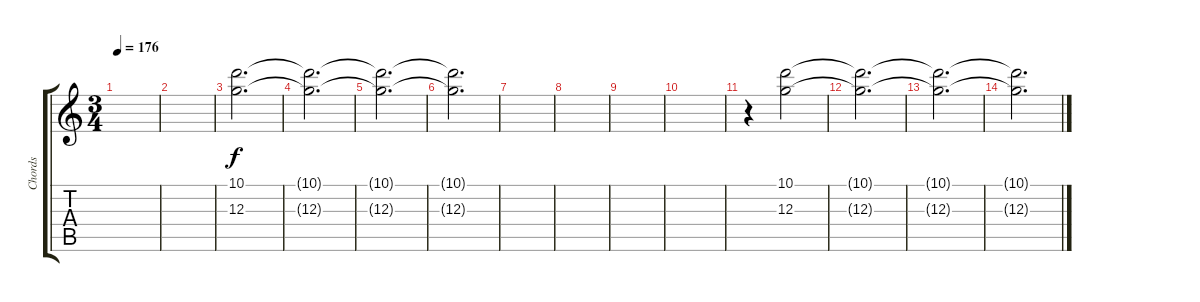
\track ("Chords" "Chords") {instrument acousticguitarsteel}
\staff {score tabs}
\tuning (E4 B3 G3 D3 A2 E2) {hide}
\ts (3 4)
\tempo 176
\clef g2
\ks c
|
|
(10.1 12.3).2{d} |
(10.1{t} 12.3{t}).2{d} |
(10.1{t} 12.3{t}).2{d} |
(10.1{t} 12.3{t}).2{d} |
|
|
|
|
r.4 (10.1 12.3).2 |
(10.1{t} 12.3{t}).2{d} |
(10.1{t} 12.3{t}).2{d} |
(10.1{t} 12.3{t}).2{d}
